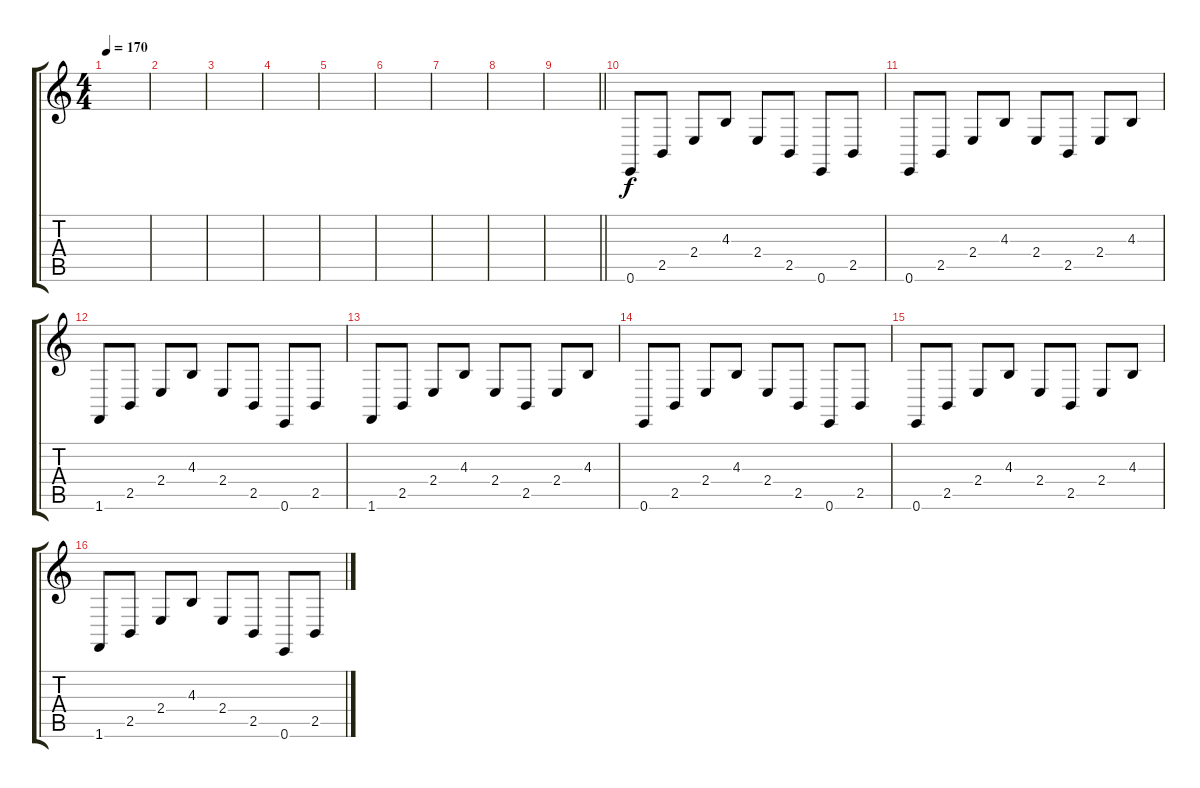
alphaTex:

\track "" {instrument orchestralharp}
\staff {score tabs}
\tuning (E4 B3 G3 D3 A2 E2) {hide}
\ts (4 4)
\tempo 170
\clef g2
\ks c
|
|
|
|
|
|
|
|
\barLineRight lightlight
|
\section ("" "")
0.6.8{volume 12} 2.5.8 2.4.8 4.3.8 2.4.8 2.5.8 0.6.8 2.5.8 |
0.6.8 2.5.8 2.4.8 4.3.8 2.4.8 2.5.8 2.4.8 4.3.8 |
1.6.8{volume 12} 2.5.8 2.4.8 4.3.8 2.4.8 2.5.8 0.6.8 2.5.8 |
1.6.8 2.5.8 2.4.8 4.3.8 2.4.8 2.5.8 2.4.8 4.3.8 |
0.6.8{volume 12} 2.5.8 2.4.8 4.3.8 2.4.8 2.5.8 0.6.8 2.5.8 |
0.6.8 2.5.8 2.4.8 4.3.8 2.4.8 2.5.8 2.4.8 4.3.8 |
1.6.8{volume 12} 2.5.8 2.4.8 4.3.8 2.4.8 2.5.8 0.6.8 2.5.8
